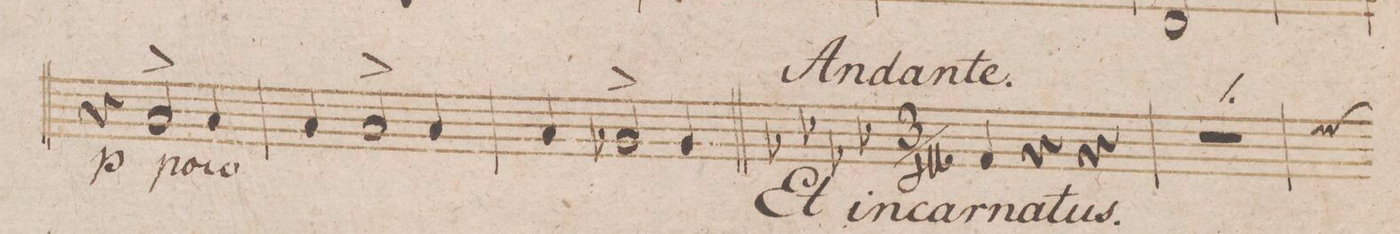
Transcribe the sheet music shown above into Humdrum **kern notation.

**kern	**dynam
*I"Violoncello et Baſso.	*
*clefF4	*
*k[b-]	*
*met(c|)	*
*M2/2	*
4r	.
2C^>/	p
4C/	.
=73	=73
4C/	.
2C^>/	.
4C/	.
=74	=74
4C/	.
2BB-X^>/	.
4BB-/	.
=75||	=75||
*k[b-e-a-d-]	*
*M3/4	*
4AA-/	.
4r	.
4r	.
=76	=76
2.r	.
*custos:G	*
=77	=77
*-	*-
